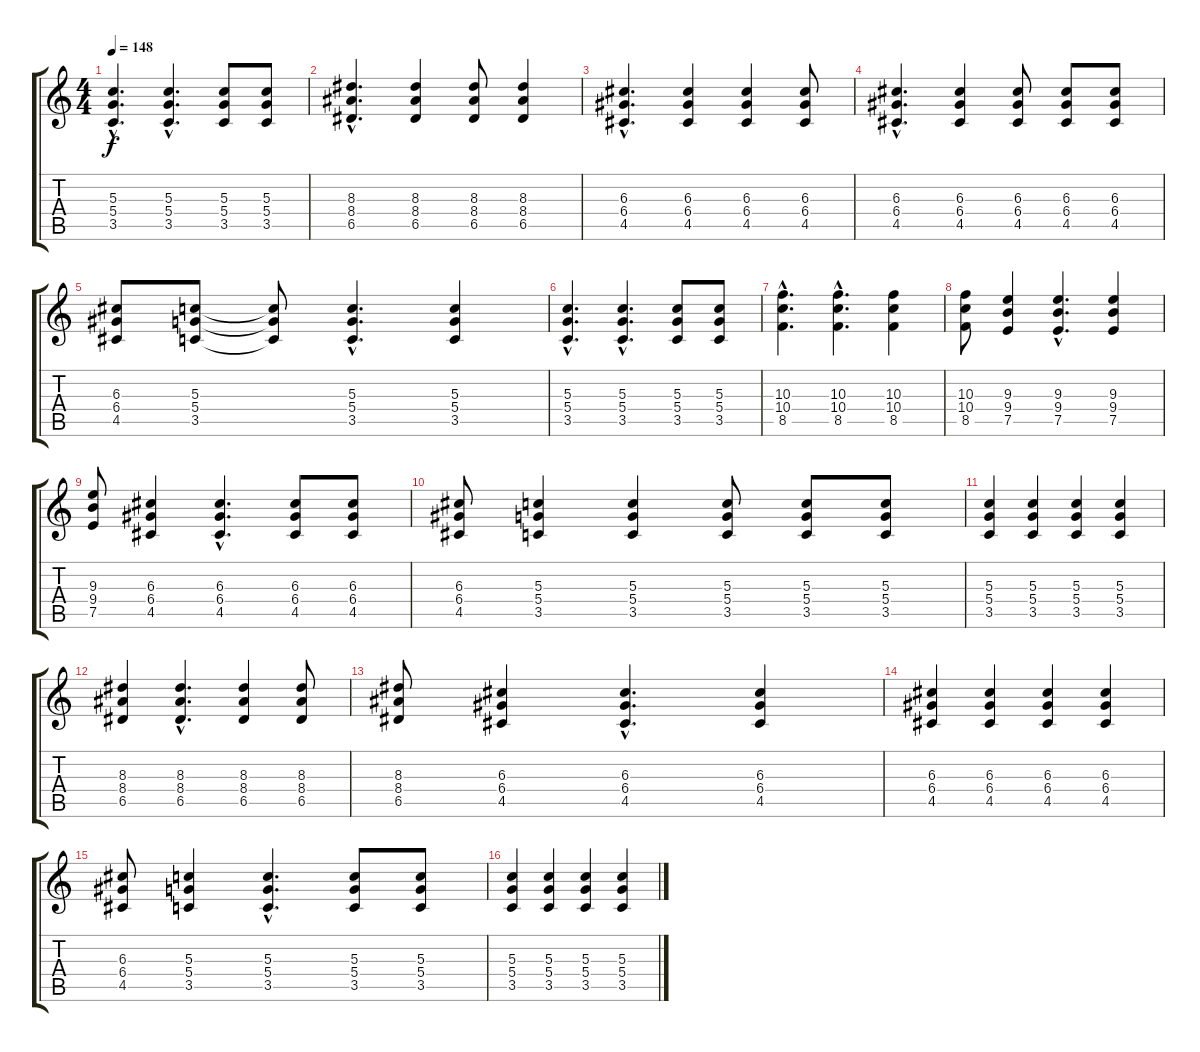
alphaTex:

\track "" {instrument distortionguitar}
\staff {score tabs}
\tuning (E4 B3 G3 D3 A2 E2) {hide}
\ts (4 4)
\tempo 148
\clef g2
\ks c
(5.3{hac} 5.4{hac} 3.5{hac}).4{d dy f} (5.3{hac} 5.4{hac} 3.5{hac}).4{d} (5.3 5.4 3.5).8 (5.3 5.4 3.5).8 |
(8.3{hac} 8.4{hac} 6.5{hac}).4{d} (8.3 8.4 6.5).4 (8.3 8.4 6.5).8 (8.3 8.4 6.5).4 |
(6.3{hac} 6.4{hac} 4.5{hac}).4{d} (6.3 6.4 4.5).4 (6.3 6.4 4.5).4 (6.3 6.4 4.5).8 |
(6.3{hac} 6.4{hac} 4.5{hac}).4{d} (6.3 6.4 4.5).4 (6.3 6.4 4.5).8 (6.3 6.4 4.5).8 (6.3 6.4 4.5).8 |
(6.3 6.4 4.5).8 (5.3 5.4 3.5).8 (5.3{t} 5.4{t} 3.5{t}).8 (5.3{hac} 5.4{hac} 3.5{hac}).4{d} (5.3 5.4 3.5).4 |
(5.3{hac} 5.4{hac} 3.5{hac}).4{d} (5.3{hac} 5.4{hac} 3.5{hac}).4{d} (5.3 5.4 3.5).8 (5.3 5.4 3.5).8 |
(10.3{hac} 10.4{hac} 8.5{hac}).4{d} (10.3{hac} 10.4{hac} 8.5{hac}).4{d} (10.3 10.4 8.5).4 |
(10.3 10.4 8.5).8 (9.3 9.4 7.5).4 (9.3{hac} 9.4{hac} 7.5{hac}).4{d} (9.3 9.4 7.5).4 |
(9.3 9.4 7.5).8 (6.3 6.4 4.5).4 (6.3{hac} 6.4{hac} 4.5{hac}).4{d} (6.3 6.4 4.5).8 (6.3 6.4 4.5).8 |
(6.3 6.4 4.5).8 (5.3 5.4 3.5).4 (5.3 5.4 3.5).4 (5.3 5.4 3.5).8 (5.3 5.4 3.5).8 (5.3 5.4 3.5).8 |
(5.3 5.4 3.5).4 (5.3 5.4 3.5).4 (5.3 5.4 3.5).4 (5.3 5.4 3.5).4 |
(8.3 8.4 6.5).4 (8.3{hac} 8.4{hac} 6.5{hac}).4{d} (8.3 8.4 6.5).4 (8.3 8.4 6.5).8 |
(8.3 8.4 6.5).8 (6.3 6.4 4.5).4 (6.3{hac} 6.4{hac} 4.5{hac}).4{d} (6.3 6.4 4.5).4 |
(6.3 6.4 4.5).4 (6.3 6.4 4.5).4 (6.3 6.4 4.5).4 (6.3 6.4 4.5).4 |
(6.3 6.4 4.5).8 (5.3 5.4 3.5).4 (5.3{hac} 5.4{hac} 3.5{hac}).4{d} (5.3 5.4 3.5).8 (5.3 5.4 3.5).8 |
(5.3 5.4 3.5).4 (5.3 5.4 3.5).4 (5.3 5.4 3.5).4 (5.3 5.4 3.5).4
